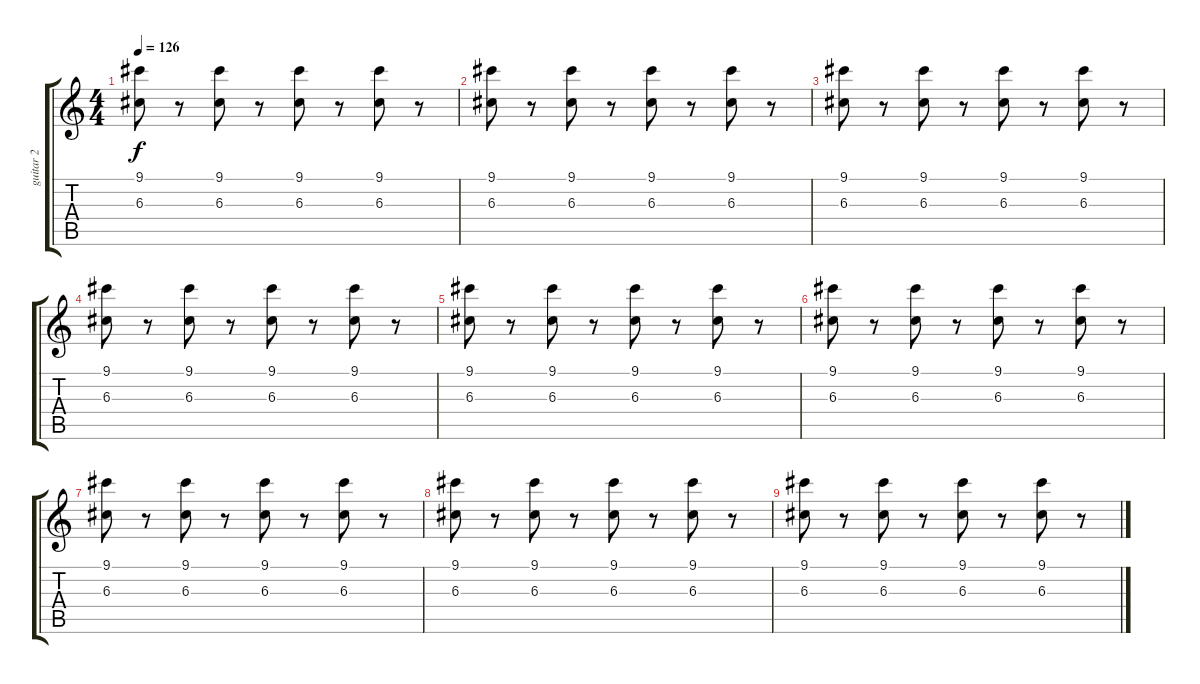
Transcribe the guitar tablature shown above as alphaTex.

\track ("guitar 2" "guitar 2") {instrument overdrivenguitar}
\staff {score tabs}
\tuning (E4 B3 G3 D3 A2 E2) {hide}
\ts (4 4)
\tempo 126
\clef g2
\ks c
(9.1 6.3).8{dy f} r.8 (9.1 6.3).8 r.8 (9.1 6.3).8 r.8 (9.1 6.3).8 r.8 |
(9.1 6.3).8 r.8 (9.1 6.3).8 r.8 (9.1 6.3).8 r.8 (9.1 6.3).8 r.8 |
(9.1 6.3).8 r.8 (9.1 6.3).8 r.8 (9.1 6.3).8 r.8 (9.1 6.3).8 r.8 |
(9.1 6.3).8 r.8 (9.1 6.3).8 r.8 (9.1 6.3).8 r.8 (9.1 6.3).8 r.8 |
(9.1 6.3).8 r.8 (9.1 6.3).8 r.8 (9.1 6.3).8 r.8 (9.1 6.3).8 r.8 |
(9.1 6.3).8 r.8 (9.1 6.3).8 r.8 (9.1 6.3).8 r.8 (9.1 6.3).8 r.8 |
(9.1 6.3).8 r.8 (9.1 6.3).8 r.8 (9.1 6.3).8 r.8 (9.1 6.3).8 r.8 |
(9.1 6.3).8 r.8 (9.1 6.3).8 r.8 (9.1 6.3).8 r.8 (9.1 6.3).8 r.8 |
(9.1 6.3).8 r.8 (9.1 6.3).8 r.8 (9.1 6.3).8 r.8 (9.1 6.3).8 r.8
